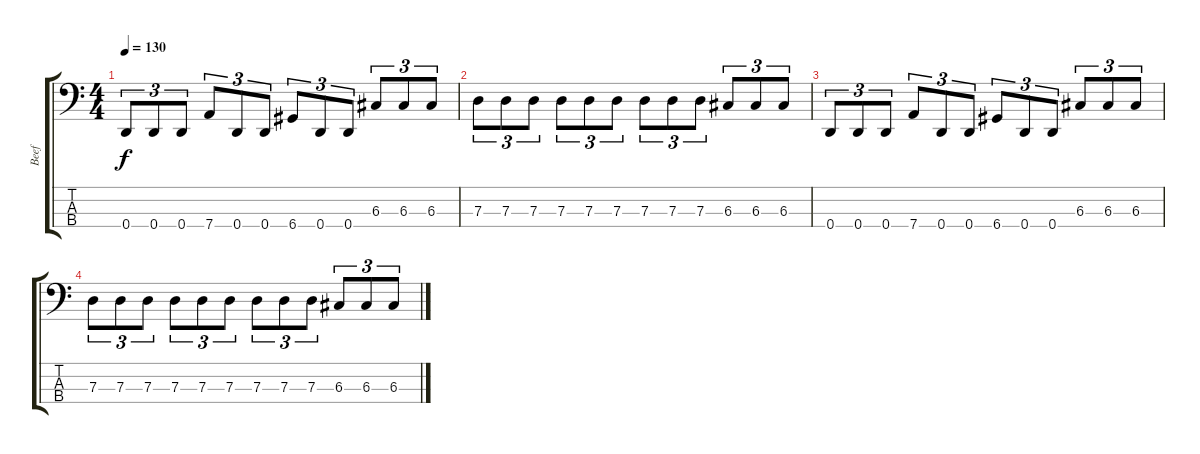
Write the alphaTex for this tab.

\track ("Beef " "Beef ") {instrument electricbasspick}
\staff {score tabs}
\tuning (F2 C2 G1 D1) {hide}
\ts (4 4)
\tempo 130
\clef f4
\ks c
0.4.8{tu (3 2) dy f volume 2} 0.4.8{tu (3 2)} 0.4.8{tu (3 2)} 7.4.8{tu (3 2)} 0.4.8{tu (3 2)} 0.4.8{tu (3 2)} 6.4.8{tu (3 2)} 0.4.8{tu (3 2)} 0.4.8{tu (3 2)} 6.3.8{tu (3 2)} 6.3.8{tu (3 2)} 6.3.8{tu (3 2)} |
7.3.8{tu (3 2) volume 0} 7.3.8{tu (3 2)} 7.3.8{tu (3 2)} 7.3.8{tu (3 2)} 7.3.8{tu (3 2)} 7.3.8{tu (3 2)} 7.3.8{tu (3 2)} 7.3.8{tu (3 2)} 7.3.8{tu (3 2)} 6.3.8{tu (3 2)} 6.3.8{tu (3 2)} 6.3.8{tu (3 2)} |
0.4.8{tu (3 2)} 0.4.8{tu (3 2)} 0.4.8{tu (3 2)} 7.4.8{tu (3 2)} 0.4.8{tu (3 2)} 0.4.8{tu (3 2)} 6.4.8{tu (3 2)} 0.4.8{tu (3 2)} 0.4.8{tu (3 2)} 6.3.8{tu (3 2)} 6.3.8{tu (3 2)} 6.3.8{tu (3 2)} |
7.3.8{tu (3 2)} 7.3.8{tu (3 2)} 7.3.8{tu (3 2)} 7.3.8{tu (3 2)} 7.3.8{tu (3 2)} 7.3.8{tu (3 2)} 7.3.8{tu (3 2)} 7.3.8{tu (3 2)} 7.3.8{tu (3 2)} 6.3.8{tu (3 2)} 6.3.8{tu (3 2)} 6.3.8{tu (3 2)}
